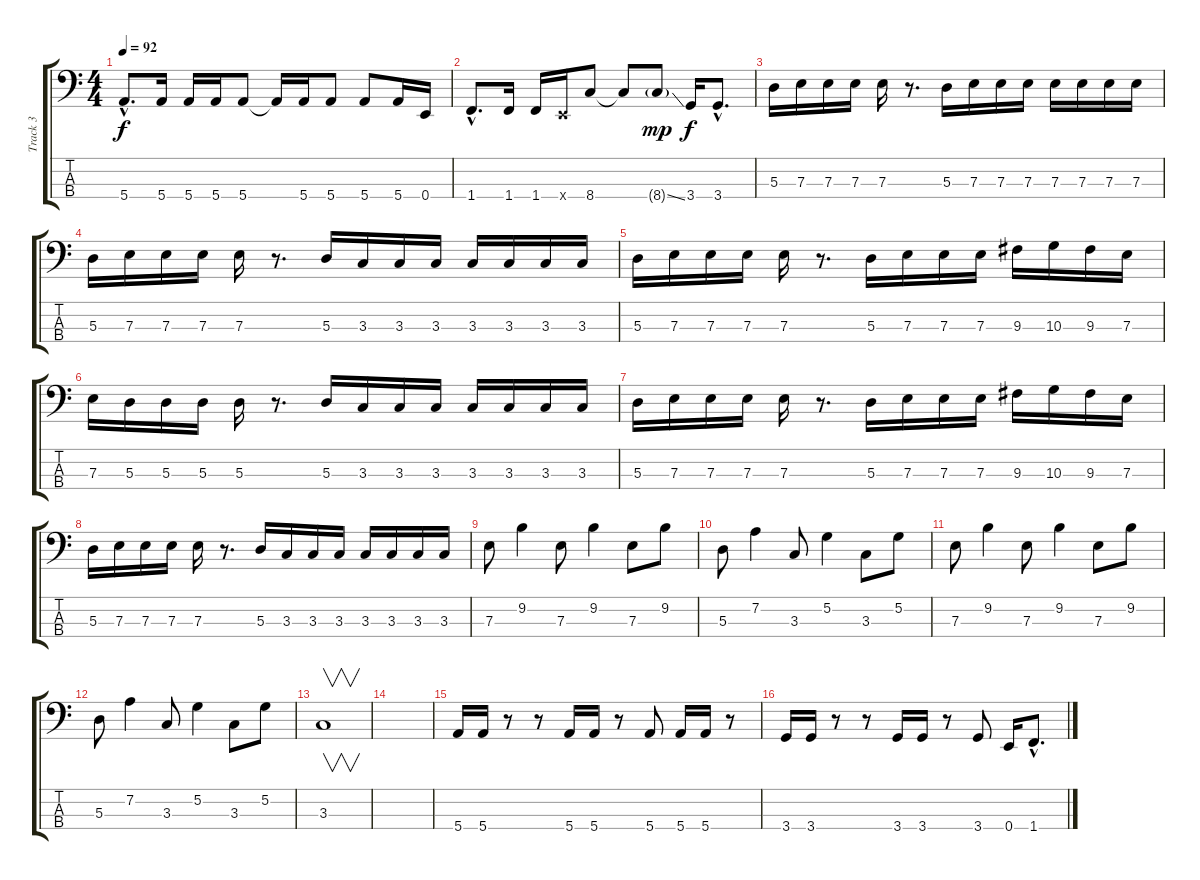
\track ("Track 3" "Track 3") {instrument electricbassfinger}
\staff {score tabs}
\tuning (G2 D2 A1 E1) {hide}
\ts (4 4)
\tempo 92
\clef f4
\ks c
5.4{hac}.8{d dy f} 5.4.16 5.4.16 5.4.16 5.4.8 5.4{t}.16 5.4.16 5.4.8 5.4.8 5.4.16 0.4.16 |
1.4{hac}.8{d} 1.4.16 1.4.16 0.4{x}.16 8.4.8 8.4{t}.8 8.4{ss g}.8{dy mp} 3.4.16{dy f} 3.4{hac}.8{d} |
5.3.16 7.3.16 7.3.16 7.3.16 7.3.16 r.8{d} 5.3.16 7.3.16 7.3.16 7.3.16 7.3.16 7.3.16 7.3.16 7.3.16 |
5.3.16 7.3.16 7.3.16 7.3.16 7.3.16 r.8{d} 5.3.16 3.3.16 3.3.16 3.3.16 3.3.16 3.3.16 3.3.16 3.3.16 |
5.3.16 7.3.16 7.3.16 7.3.16 7.3.16 r.8{d} 5.3.16 7.3.16 7.3.16 7.3.16 9.3.16 10.3.16 9.3.16 7.3.16 |
7.3.16 5.3.16 5.3.16 5.3.16 5.3.16 r.8{d} 5.3.16 3.3.16 3.3.16 3.3.16 3.3.16 3.3.16 3.3.16 3.3.16 |
5.3.16 7.3.16 7.3.16 7.3.16 7.3.16 r.8{d} 5.3.16 7.3.16 7.3.16 7.3.16 9.3.16 10.3.16 9.3.16 7.3.16 |
5.3.16 7.3.16 7.3.16 7.3.16 7.3.16 r.8{d} 5.3.16 3.3.16 3.3.16 3.3.16 3.3.16 3.3.16 3.3.16 3.3.16 |
7.3.8 9.2.4 7.3.8 9.2.4 7.3.8 9.2.8 |
5.3.8 7.2.4 3.3.8 5.2.4 3.3.8 5.2.8 |
7.3.8 9.2.4 7.3.8 9.2.4 7.3.8 9.2.8 |
5.3.8 7.2.4 3.3.8 5.2.4 3.3.8 5.2.8 |
3.3.1{v} |
|
5.4.16 5.4.16 r.8 r.8 5.4.16 5.4.16 r.8 5.4.8 5.4.16 5.4.16 r.8 |
3.4.16 3.4.16 r.8 r.8 3.4.16 3.4.16 r.8 3.4.8 0.4.16 1.4{hac}.8{d}
